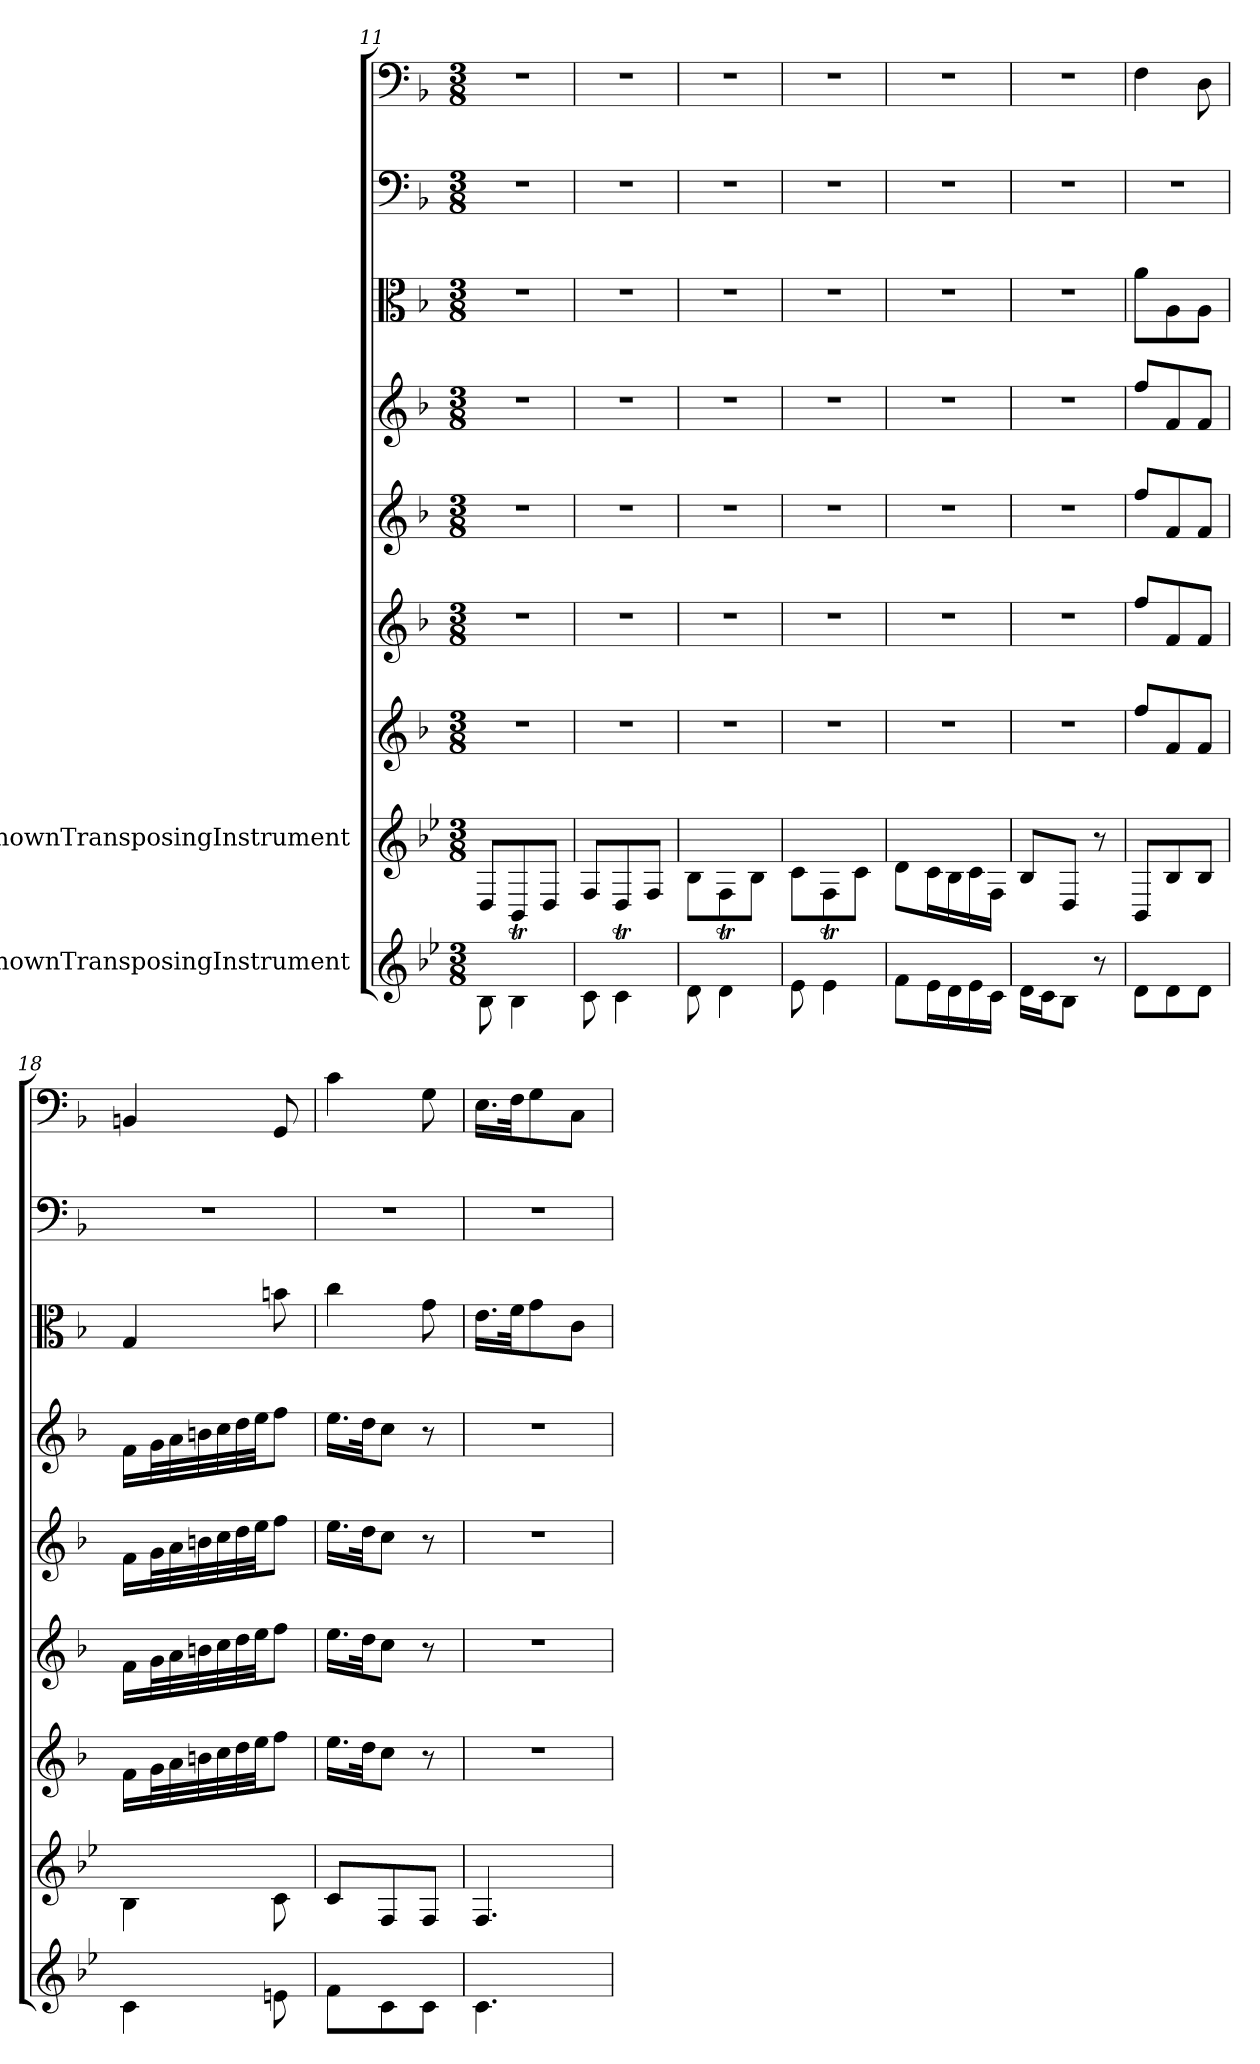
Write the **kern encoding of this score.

**kern	**kern	**kern	**kern	**kern	**kern	**kern	**kern	**kern
*part9	*part8	*part7	*part6	*part5	*part4	*part3	*part2	*part1
*staff9	*staff8	*staff7	*staff6	*staff5	*staff4	*staff3	*staff2	*staff1
*I"UnknownTransposingInstrument	*I"UnknownTransposingInstrument	*	*	*	*	*	*	*
*clefG2	*clefG2	*clefG2	*clefG2	*clefG2	*clefG2	*clefC3	*clefF4	*clefF4
*ITrd-4c-7	*ITrd-4c-7	*	*	*	*	*	*	*
*k[b-]	*k[b-]	*k[b-]	*k[b-]	*k[b-]	*k[b-]	*k[b-]	*k[b-]	*k[b-]
*M3/8	*M3/8	*M3/8	*M3/8	*M3/8	*M3/8	*M3/8	*M3/8	*M3/8
=11	=11	=11	=11	=11	=11	=11	=11	=11
8f\	8A/L	4.r	4.r	4.r	4.r	4.r	4.r	4.r
4fT\	8F/	.	.	.	.	.	.	.
.	8A/J	.	.	.	.	.	.	.
=12	=12	=12	=12	=12	=12	=12	=12	=12
8g\	8c/L	4.r	4.r	4.r	4.r	4.r	4.r	4.r
4gT\	8A/	.	.	.	.	.	.	.
.	8c/J	.	.	.	.	.	.	.
=13	=13	=13	=13	=13	=13	=13	=13	=13
8a\	8f\L	4.r	4.r	4.r	4.r	4.r	4.r	4.r
4at\	8c\	.	.	.	.	.	.	.
.	8f\J	.	.	.	.	.	.	.
=14	=14	=14	=14	=14	=14	=14	=14	=14
8b-\	8g\L	4.r	4.r	4.r	4.r	4.r	4.r	4.r
4b-T\	8c\	.	.	.	.	.	.	.
.	8g\J	.	.	.	.	.	.	.
=15	=15	=15	=15	=15	=15	=15	=15	=15
8cc\L	8a\L	4.r	4.r	4.r	4.r	4.r	4.r	4.r
16b-\L	16g\L	.	.	.	.	.	.	.
16a\	16f\	.	.	.	.	.	.	.
16b-\	16g\	.	.	.	.	.	.	.
16g\JJ	16c\JJ	.	.	.	.	.	.	.
=16	=16	=16	=16	=16	=16	=16	=16	=16
16a\LL	8f/L	4.r	4.r	4.r	4.r	4.r	4.r	4.r
16g\J	.	.	.	.	.	.	.	.
8f\J	8A/J	.	.	.	.	.	.	.
8r	8r	.	.	.	.	.	.	.
=17	=17	=17	=17	=17	=17	=17	=17	=17
8a\L	8F/L	8ff/L	8ff/L	8ff/L	8ff/L	8a\L	4.r	4F\
8a\	8f/	8f/	8f/	8f/	8f/	8A\	.	.
8a\J	8f/J	8f/J	8f/J	8f/J	8f/J	8A\J	.	8D\
=18	=18	=18	=18	=18	=18	=18	=18	=18
4g\	4f\	16f\LL	16f\LL	16f\LL	16f\LL	4G/	4.r	4BBn/
.	.	32g\L	32g\L	32g\L	32g\L	.	.	.
.	.	32a\	32a\	32a\	32a\	.	.	.
.	.	32bn\	32bn\	32bn\	32bn\	.	.	.
.	.	32cc\	32cc\	32cc\	32cc\	.	.	.
.	.	32dd\	32dd\	32dd\	32dd\	.	.	.
.	.	32ee\JJ	32ee\JJ	32ee\JJ	32ee\JJ	.	.	.
8bn\	8g\	8ff\J	8ff\J	8ff\J	8ff\J	8bn\	.	8GG/
=19	=19	=19	=19	=19	=19	=19	=19	=19
8cc\L	8g/L	16.ee\LL	16.ee\LL	16.ee\LL	16.ee\LL	4cc\	4.r	4c\
.	.	32dd\JK	32dd\JK	32dd\JK	32dd\JK	.	.	.
8g\	8c/	8cc\J	8cc\J	8cc\J	8cc\J	.	.	.
8g\J	8c/J	8r	8r	8r	8r	8g\	.	8G\
=20	=20	=20	=20	=20	=20	=20	=20	=20
4.g\	4.c/	4.r	4.r	4.r	4.r	16.e\LL	4.r	16.E\LL
.	.	.	.	.	.	32f\JK	.	32F\JK
.	.	.	.	.	.	8g\	.	8G\
.	.	.	.	.	.	8c\J	.	8C\J
=	=	=	=	=	=	=	=	=
*-	*-	*-	*-	*-	*-	*-	*-	*-
